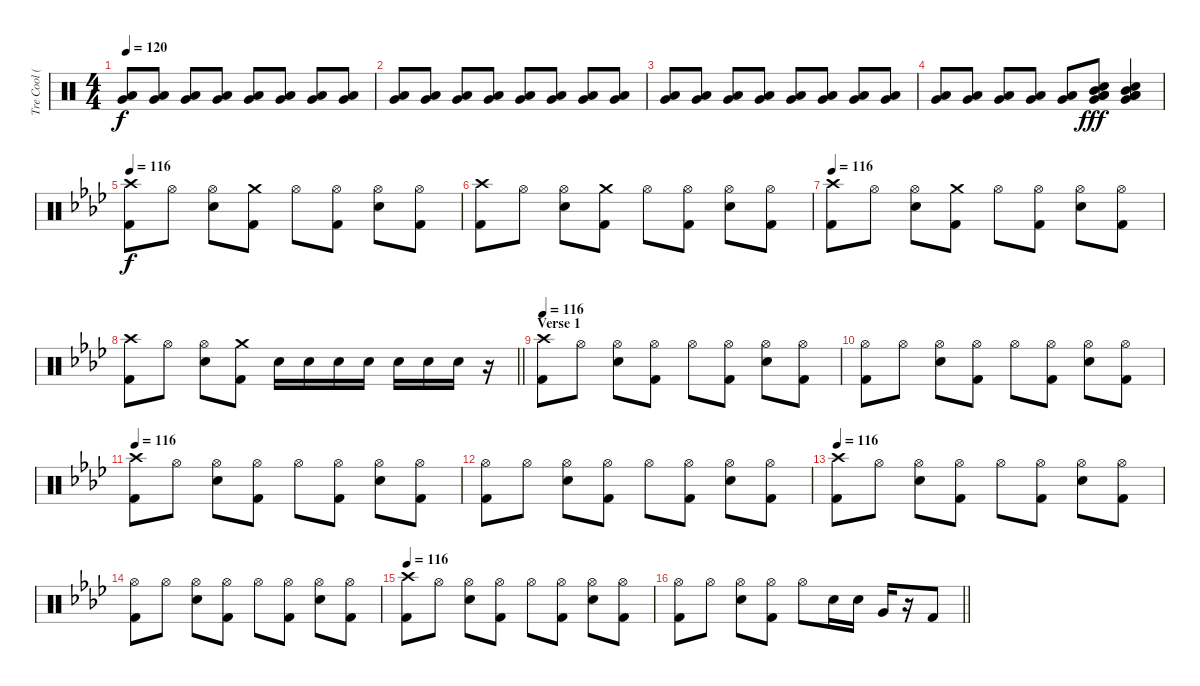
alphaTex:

\track ("Tre Cool (Drums)" "Tre Cool (") {instrument percussion}
\staff {score}
\articulation defaults
\ts (4 4)
\tempo 120
\clef neutral
\ks c
("Very Low Tom (hit)" "Low Tom (hit)").8{dy f volume 16} ("Very Low Tom (hit)" "Low Tom (hit)").8 ("Very Low Tom (hit)" "Low Tom (hit)").8 ("Very Low Tom (hit)" "Low Tom (hit)").8 ("Very Low Tom (hit)" "Low Tom (hit)").8 ("Very Low Tom (hit)" "Low Tom (hit)").8 ("Very Low Tom (hit)" "Low Tom (hit)").8 ("Very Low Tom (hit)" "Low Tom (hit)").8 |
("Very Low Tom (hit)" "Low Tom (hit)").8 ("Very Low Tom (hit)" "Low Tom (hit)").8 ("Very Low Tom (hit)" "Low Tom (hit)").8 ("Very Low Tom (hit)" "Low Tom (hit)").8 ("Very Low Tom (hit)" "Low Tom (hit)").8 ("Very Low Tom (hit)" "Low Tom (hit)").8 ("Very Low Tom (hit)" "Low Tom (hit)").8 ("Very Low Tom (hit)" "Low Tom (hit)").8 |
("Very Low Tom (hit)" "Low Tom (hit)").8 ("Very Low Tom (hit)" "Low Tom (hit)").8 ("Very Low Tom (hit)" "Low Tom (hit)").8 ("Very Low Tom (hit)" "Low Tom (hit)").8 ("Very Low Tom (hit)" "Low Tom (hit)").8 ("Very Low Tom (hit)" "Low Tom (hit)").8 ("Very Low Tom (hit)" "Low Tom (hit)").8 ("Very Low Tom (hit)" "Low Tom (hit)").8 |
("Very Low Tom (hit)" "Low Tom (hit)").8 ("Very Low Tom (hit)" "Low Tom (hit)").8 ("Very Low Tom (hit)" "Low Tom (hit)").8 ("Very Low Tom (hit)" "Low Tom (hit)").8 ("Very Low Tom (hit)" "Low Tom (hit)").8 ("Electric Snare (hit)" "Low Floor Tom (hit)" "Very Low Tom (hit)" "Low Tom (hit)" "Mid Tom (hit)").8{dy fff} ("Electric Snare (hit)" "Low Floor Tom (hit)" "Very Low Tom (hit)" "Low Tom (hit)" "Mid Tom (hit)").4 |
\tempo 116
\ks ab
("Crash high (hit)" "Kick (hit) 2").8{dy f volume 10} "Hi-Hat (open)".8 ("Hi-Hat (open)" "Electric Snare (hit)").8 ("Crash medium (hit)" "Kick (hit) 2").8 "Hi-Hat (open)".8 ("Hi-Hat (open)" "Kick (hit) 2").8 ("Hi-Hat (open)" "Electric Snare (hit)").8 ("Hi-Hat (open)" "Kick (hit) 2").8 |
("Crash high (hit)" "Kick (hit) 2").8 "Hi-Hat (open)".8 ("Hi-Hat (open)" "Electric Snare (hit)").8 ("Crash medium (hit)" "Kick (hit) 2").8 "Hi-Hat (open)".8 ("Hi-Hat (open)" "Kick (hit) 2").8 ("Hi-Hat (open)" "Electric Snare (hit)").8 ("Hi-Hat (open)" "Kick (hit) 2").8 |
\tempo 116
("Crash high (hit)" "Kick (hit) 2").8 "Hi-Hat (open)".8 ("Hi-Hat (open)" "Electric Snare (hit)").8 ("Crash medium (hit)" "Kick (hit) 2").8 "Hi-Hat (open)".8 ("Hi-Hat (open)" "Kick (hit) 2").8 ("Hi-Hat (open)" "Electric Snare (hit)").8 ("Hi-Hat (open)" "Kick (hit) 2").8 |
\barLineRight lightlight
("Crash high (hit)" "Kick (hit) 2").8 "Hi-Hat (open)".8 ("Hi-Hat (open)" "Electric Snare (hit)").8 ("Crash medium (hit)" "Kick (hit) 2").8 "Electric Snare (hit)".16 "Electric Snare (hit)".16 "Electric Snare (hit)".16 "Electric Snare (hit)".16 "Electric Snare (hit)".16 "Electric Snare (hit)".16 "Electric Snare (hit)".16 r.16 |
\section ("" "Verse 1")
\tempo 116
("Crash high (hit)" "Kick (hit) 2").8 "Hi-Hat (open)".8 ("Hi-Hat (open)" "Electric Snare (hit)").8 ("Hi-Hat (open)" "Kick (hit) 2").8 "Hi-Hat (open)".8 ("Hi-Hat (open)" "Kick (hit) 2").8 ("Hi-Hat (open)" "Electric Snare (hit)").8 ("Hi-Hat (open)" "Kick (hit) 2").8 |
("Hi-Hat (open)" "Kick (hit) 2").8 "Hi-Hat (open)".8 ("Hi-Hat (open)" "Electric Snare (hit)").8 ("Hi-Hat (open)" "Kick (hit) 2").8 "Hi-Hat (open)".8 ("Hi-Hat (open)" "Kick (hit) 2").8 ("Hi-Hat (open)" "Electric Snare (hit)").8 ("Hi-Hat (open)" "Kick (hit) 2").8 |
\tempo 116
("Crash high (hit)" "Kick (hit) 2").8 "Hi-Hat (open)".8 ("Hi-Hat (open)" "Electric Snare (hit)").8 ("Hi-Hat (open)" "Kick (hit) 2").8 "Hi-Hat (open)".8 ("Hi-Hat (open)" "Kick (hit) 2").8 ("Hi-Hat (open)" "Electric Snare (hit)").8 ("Hi-Hat (open)" "Kick (hit) 2").8 |
("Hi-Hat (open)" "Kick (hit) 2").8 "Hi-Hat (open)".8 ("Hi-Hat (open)" "Electric Snare (hit)").8 ("Hi-Hat (open)" "Kick (hit) 2").8 "Hi-Hat (open)".8 ("Hi-Hat (open)" "Kick (hit) 2").8 ("Hi-Hat (open)" "Electric Snare (hit)").8 ("Hi-Hat (open)" "Kick (hit) 2").8 |
\tempo 116
("Crash high (hit)" "Kick (hit) 2").8 "Hi-Hat (open)".8 ("Hi-Hat (open)" "Electric Snare (hit)").8 ("Hi-Hat (open)" "Kick (hit) 2").8 "Hi-Hat (open)".8 ("Hi-Hat (open)" "Kick (hit) 2").8 ("Hi-Hat (open)" "Electric Snare (hit)").8 ("Hi-Hat (open)" "Kick (hit) 2").8 |
("Hi-Hat (open)" "Kick (hit) 2").8 "Hi-Hat (open)".8 ("Hi-Hat (open)" "Electric Snare (hit)").8 ("Hi-Hat (open)" "Kick (hit) 2").8 "Hi-Hat (open)".8 ("Hi-Hat (open)" "Kick (hit) 2").8 ("Hi-Hat (open)" "Electric Snare (hit)").8 ("Hi-Hat (open)" "Kick (hit) 2").8 |
\tempo 116
("Crash high (hit)" "Kick (hit) 2").8 "Hi-Hat (open)".8 ("Hi-Hat (open)" "Electric Snare (hit)").8 ("Hi-Hat (open)" "Kick (hit) 2").8 "Hi-Hat (open)".8 ("Hi-Hat (open)" "Kick (hit) 2").8 ("Hi-Hat (open)" "Electric Snare (hit)").8 ("Hi-Hat (open)" "Kick (hit) 2").8 |
\barLineRight lightlight
("Hi-Hat (open)" "Kick (hit) 2").8 "Hi-Hat (open)".8 ("Hi-Hat (open)" "Electric Snare (hit)").8 ("Hi-Hat (open)" "Kick (hit) 2").8 "Hi-Hat (open)".8 "Electric Snare (hit)".16 "Electric Snare (hit)".16 "Very Low Tom (hit)".16 r.16 "Kick (hit) 2".8
